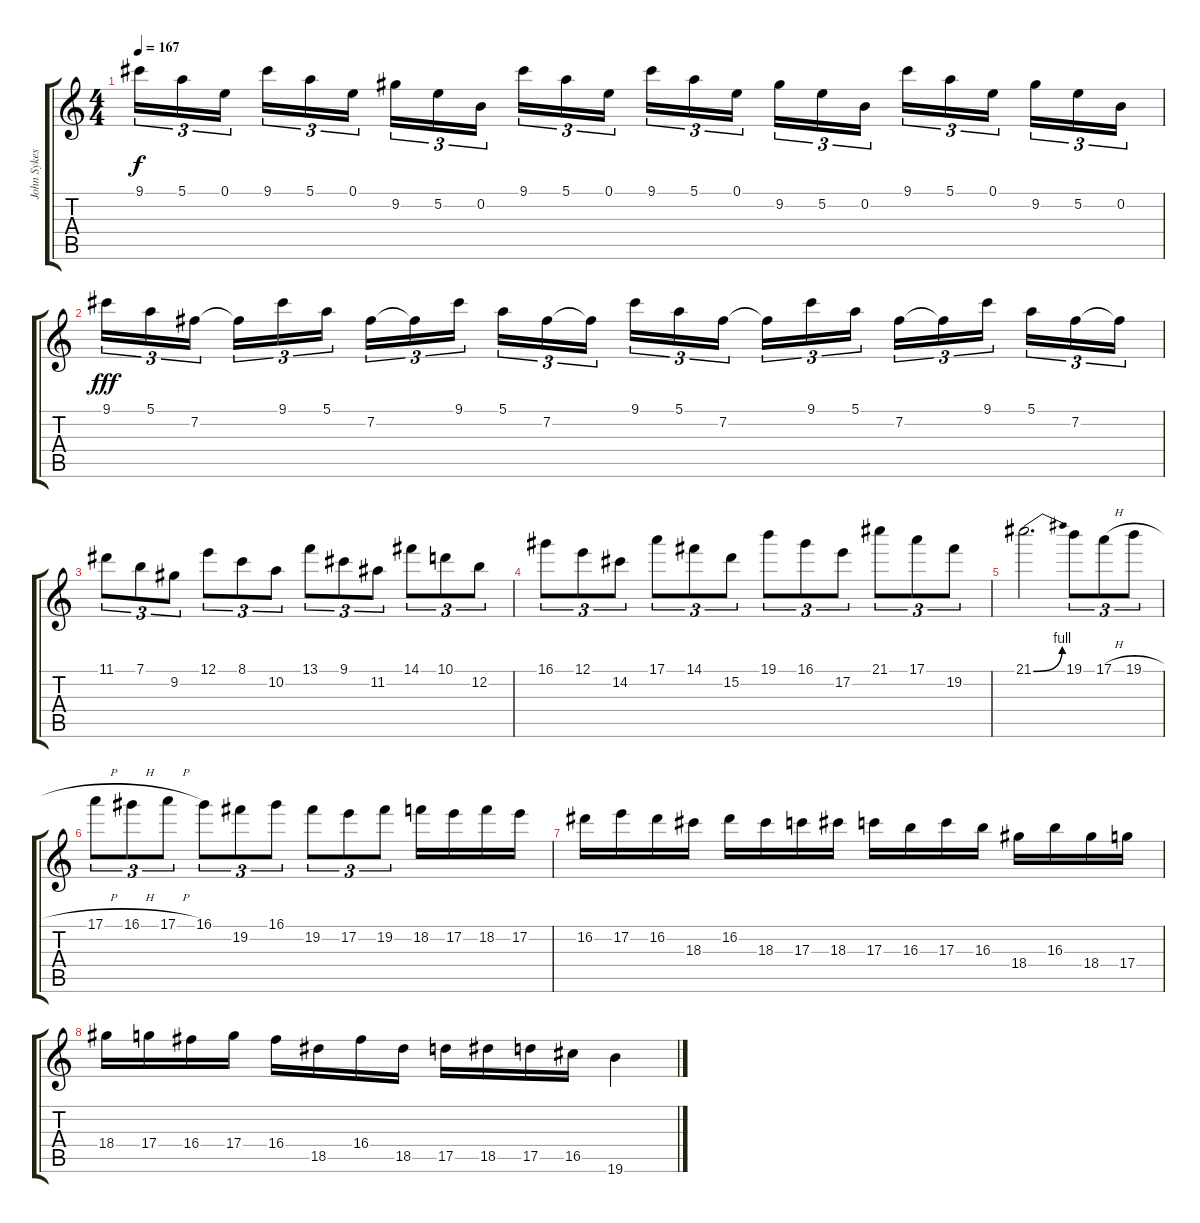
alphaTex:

\track ("John Sykes" "John Sykes") {instrument distortionguitar}
\staff {score tabs}
\tuning (E4 B3 G3 D3 A2 E2) {hide}
\ts (4 4)
\tempo 167
\clef g2
\ks c
9.1.16{tu (3 2) dy f} 5.1.16{tu (3 2)} 0.1.16{tu (3 2) beam splitsecondary} 9.1.16{tu (3 2)} 5.1.16{tu (3 2)} 0.1.16{tu (3 2)} 9.2.16{tu (3 2)} 5.2.16{tu (3 2)} 0.2.16{tu (3 2) beam splitsecondary} 9.1.16{tu (3 2)} 5.1.16{tu (3 2)} 0.1.16{tu (3 2)} 9.1.16{tu (3 2)} 5.1.16{tu (3 2)} 0.1.16{tu (3 2) beam splitsecondary} 9.2.16{tu (3 2)} 5.2.16{tu (3 2)} 0.2.16{tu (3 2)} 9.1.16{tu (3 2)} 5.1.16{tu (3 2)} 0.1.16{tu (3 2) beam splitsecondary} 9.2.16{tu (3 2)} 5.2.16{tu (3 2)} 0.2.16{tu (3 2)} |
9.1.16{tu (3 2) dy fff} 5.1.16{tu (3 2)} 7.2.16{tu (3 2) beam splitsecondary} 7.2{t}.16{tu (3 2)} 9.1.16{tu (3 2)} 5.1.16{tu (3 2)} 7.2.16{tu (3 2)} 7.2{t}.16{tu (3 2)} 9.1.16{tu (3 2) beam splitsecondary} 5.1.16{tu (3 2)} 7.2.16{tu (3 2)} 7.2{t}.16{tu (3 2)} 9.1.16{tu (3 2)} 5.1.16{tu (3 2)} 7.2.16{tu (3 2) beam splitsecondary} 7.2{t}.16{tu (3 2)} 9.1.16{tu (3 2)} 5.1.16{tu (3 2)} 7.2.16{tu (3 2)} 7.2{t}.16{tu (3 2)} 9.1.16{tu (3 2) beam splitsecondary} 5.1.16{tu (3 2)} 7.2.16{tu (3 2)} 7.2{t}.16{tu (3 2)} |
11.1.8{tu (3 2)} 7.1.8{tu (3 2)} 9.2.8{tu (3 2)} 12.1.8{tu (3 2)} 8.1.8{tu (3 2)} 10.2.8{tu (3 2)} 13.1.8{tu (3 2)} 9.1.8{tu (3 2)} 11.2.8{tu (3 2)} 14.1.8{tu (3 2)} 10.1.8{tu (3 2)} 12.2.8{tu (3 2)} |
16.1.8{tu (3 2)} 12.1.8{tu (3 2)} 14.2.8{tu (3 2)} 17.1.8{tu (3 2)} 14.1.8{tu (3 2)} 15.2.8{tu (3 2)} 19.1.8{tu (3 2)} 16.1.8{tu (3 2)} 17.2.8{tu (3 2)} 21.1.8{tu (3 2)} 17.1.8{tu (3 2)} 19.2.8{tu (3 2)} |
21.1{be (bend 0 0 60 4)}.2{d} 19.1.8{tu (3 2)} 17.1{h}.8{tu (3 2)} 19.1{h}.8{tu (3 2)} |
17.1{h}.8{tu (3 2)} 16.1{h}.8{tu (3 2)} 17.1{h}.8{tu (3 2)} 16.1.8{tu (3 2)} 19.2.8{tu (3 2)} 16.1.8{tu (3 2)} 19.2.8{tu (3 2)} 17.2.8{tu (3 2)} 19.2.8{tu (3 2)} 18.2.16 17.2.16 18.2.16 17.2.16 |
16.2.16 17.2.16 16.2.16 18.3.16 16.2.16 18.3.16 17.3.16 18.3.16 17.3.16 16.3.16 17.3.16 16.3.16 18.4.16 16.3.16 18.4.16 17.4.16 |
18.4.16 17.4.16 16.4.16 17.4.16 16.4.16 18.5.16 16.4.16 18.5.16 17.5.16 18.5.16 17.5.16 16.5.16 19.6.4
